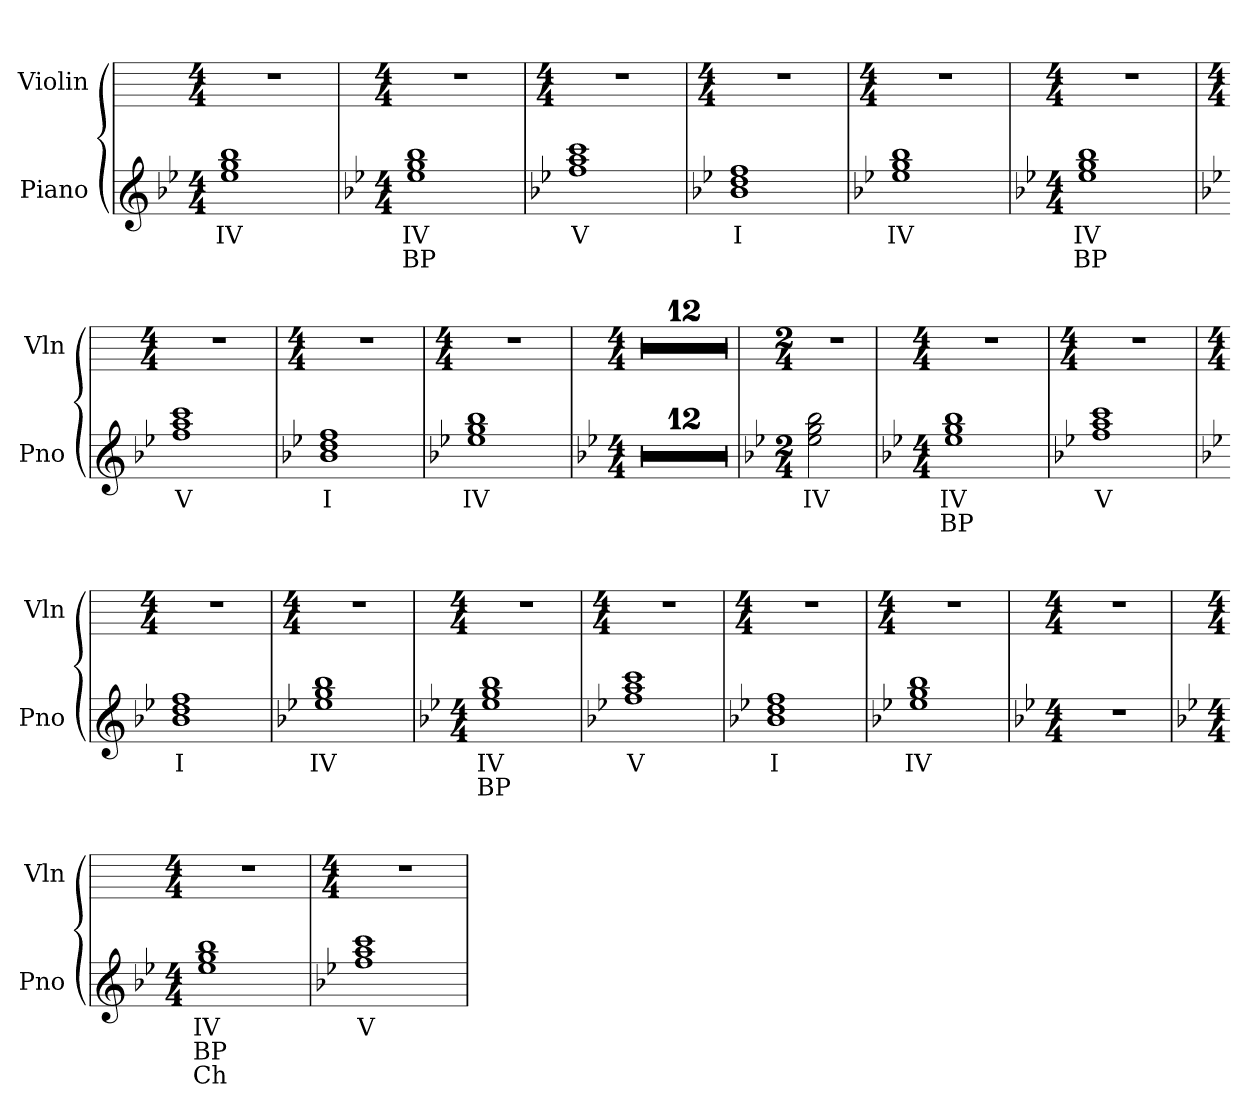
**kern	**text	**text	**text	**kern
*part2	*part2	*part2	*part2	*part1
*staff2	*staff2	*staff2	*staff2	*staff1
*I"Piano	*	*	*	*I"Violin
*I'Pno	*	*	*	*I'Vln
*k[b-e-]	*	*	*	*
*B-:	*	*	*	*
*M4/4	*	*	*	*M4/4
=	=	=	=	=
1ee- 1gg 1bb-	IV	.	.	1r
=	=	=	=	=
*k[b-e-]	*	*	*	*
*B-:	*	*	*	*
*M4/4	*	*	*	*M4/4
1ee- 1gg 1bb-	IV	BP	.	1r
=	=	=	=	=
*k[b-e-]	*	*	*	*
*B-:	*	*	*	*
*	*	*	*	*M4/4
1ff 1aa 1ccc	V	.	.	1r
=	=	=	=	=
*k[b-e-]	*	*	*	*
*B-:	*	*	*	*
*	*	*	*	*M4/4
1b- 1dd 1ff	I	.	.	1r
=	=	=	=	=
*k[b-e-]	*	*	*	*
*B-:	*	*	*	*
*	*	*	*	*M4/4
1ee- 1gg 1bb-	IV	.	.	1r
=	=	=	=	=
*k[b-e-]	*	*	*	*
*B-:	*	*	*	*
*M4/4	*	*	*	*M4/4
1ee- 1gg 1bb-	IV	BP	.	1r
=	=	=	=	=
*k[b-e-]	*	*	*	*
*B-:	*	*	*	*
*	*	*	*	*M4/4
1ff 1aa 1ccc	V	.	.	1r
=	=	=	=	=
*k[b-e-]	*	*	*	*
*B-:	*	*	*	*
*	*	*	*	*M4/4
1b- 1dd 1ff	I	.	.	1r
=	=	=	=	=
*k[b-e-]	*	*	*	*
*B-:	*	*	*	*
*	*	*	*	*M4/4
1ee- 1gg 1bb-	IV	.	.	1r
=	=	=	=	=
*k[b-e-]	*	*	*	*
*B-:	*	*	*	*
*M4/4	*	*	*	*M4/4
1r	.	.	.	1r
=	=	=	=	=
*k[b-e-]	*	*	*	*
*B-:	*	*	*	*
*M4/4	*	*	*	*M4/4
1r	.	.	.	1r
=	=	=	=	=
*k[b-e-]	*	*	*	*
*B-:	*	*	*	*
*M4/4	*	*	*	*M4/4
1r	.	.	.	1r
=	=	=	=	=
*k[b-e-]	*	*	*	*
*B-:	*	*	*	*
*M4/4	*	*	*	*M4/4
1r	.	.	.	1r
=	=	=	=	=
*k[b-e-]	*	*	*	*
*B-:	*	*	*	*
*M4/4	*	*	*	*M4/4
1r	.	.	.	1r
=	=	=	=	=
*k[b-e-]	*	*	*	*
*B-:	*	*	*	*
*M4/4	*	*	*	*M4/4
1r	.	.	.	1r
=	=	=	=	=
*k[b-e-]	*	*	*	*
*B-:	*	*	*	*
*M4/4	*	*	*	*M4/4
1r	.	.	.	1r
=	=	=	=	=
*k[b-e-]	*	*	*	*
*B-:	*	*	*	*
*M4/4	*	*	*	*M4/4
1r	.	.	.	1r
=	=	=	=	=
*k[b-e-]	*	*	*	*
*B-:	*	*	*	*
*M4/4	*	*	*	*M4/4
1r	.	.	.	1r
=	=	=	=	=
*k[b-e-]	*	*	*	*
*B-:	*	*	*	*
*M4/4	*	*	*	*M4/4
1r	.	.	.	1r
=	=	=	=	=
*k[b-e-]	*	*	*	*
*B-:	*	*	*	*
*M4/4	*	*	*	*M4/4
1r	.	.	.	1r
=	=	=	=	=
*k[b-e-]	*	*	*	*
*B-:	*	*	*	*
*M4/4	*	*	*	*M4/4
1r	.	.	.	1r
=	=	=	=	=
*k[b-e-]	*	*	*	*
*B-:	*	*	*	*
*M2/4	*	*	*	*M2/4
2ee- 2gg 2bb-	IV	.	.	2r
=	=	=	=	=
*k[b-e-]	*	*	*	*
*B-:	*	*	*	*
*M4/4	*	*	*	*M4/4
1ee- 1gg 1bb-	IV	BP	.	1r
=	=	=	=	=
*k[b-e-]	*	*	*	*
*B-:	*	*	*	*
*	*	*	*	*M4/4
1ff 1aa 1ccc	V	.	.	1r
=	=	=	=	=
*k[b-e-]	*	*	*	*
*B-:	*	*	*	*
*	*	*	*	*M4/4
1b- 1dd 1ff	I	.	.	1r
=	=	=	=	=
*k[b-e-]	*	*	*	*
*B-:	*	*	*	*
*	*	*	*	*M4/4
1ee- 1gg 1bb-	IV	.	.	1r
=	=	=	=	=
*k[b-e-]	*	*	*	*
*B-:	*	*	*	*
*M4/4	*	*	*	*M4/4
1ee- 1gg 1bb-	IV	BP	.	1r
=	=	=	=	=
*k[b-e-]	*	*	*	*
*B-:	*	*	*	*
*	*	*	*	*M4/4
1ff 1aa 1ccc	V	.	.	1r
=	=	=	=	=
*k[b-e-]	*	*	*	*
*B-:	*	*	*	*
*	*	*	*	*M4/4
1b- 1dd 1ff	I	.	.	1r
=	=	=	=	=
*k[b-e-]	*	*	*	*
*B-:	*	*	*	*
*	*	*	*	*M4/4
1ee- 1gg 1bb-	IV	.	.	1r
=	=	=	=	=
*k[b-e-]	*	*	*	*
*B-:	*	*	*	*
*M4/4	*	*	*	*M4/4
1r	.	.	.	1r
=	=	=	=	=
*k[b-e-]	*	*	*	*
*B-:	*	*	*	*
*M4/4	*	*	*	*M4/4
1ee- 1gg 1bb-	IV	BP	Ch	1r
=	=	=	=	=
*k[b-e-]	*	*	*	*
*B-:	*	*	*	*
*	*	*	*	*M4/4
1ff 1aa 1ccc	V	.	.	1r
=	=	=	=	=
*-	*-	*-	*-	*-
